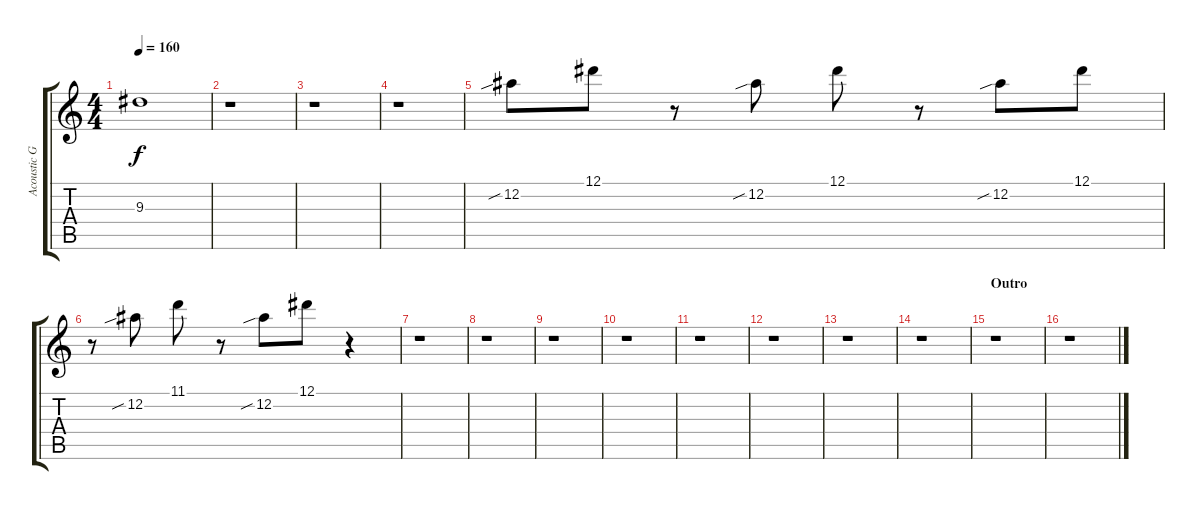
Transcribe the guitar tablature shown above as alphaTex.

\track ("Acoustic Guitar" "Acoustic G") {instrument acousticguitarsteel}
\staff {score tabs}
\tuning (Eb4 Bb3 Gb3 Db3 Ab2 Eb2) {hide}
\ts (4 4)
\tempo 160
\clef g2
\ks c
9.3.1{dy f} |
r.1 |
r.1 |
r.1 |
12.2{sib}.8 12.1.8 r.8 12.2{sib}.8 12.1.8 r.8 12.2{sib}.8 12.1.8 |
r.8 12.2{sib}.8 11.1.8 r.8 12.2{sib}.8 12.1.8 r.4 |
r.1 |
r.1 |
r.1 |
r.1 |
r.1 |
r.1 |
r.1 |
r.1 |
\section ("" "Outro")
r.1 |
r.1
